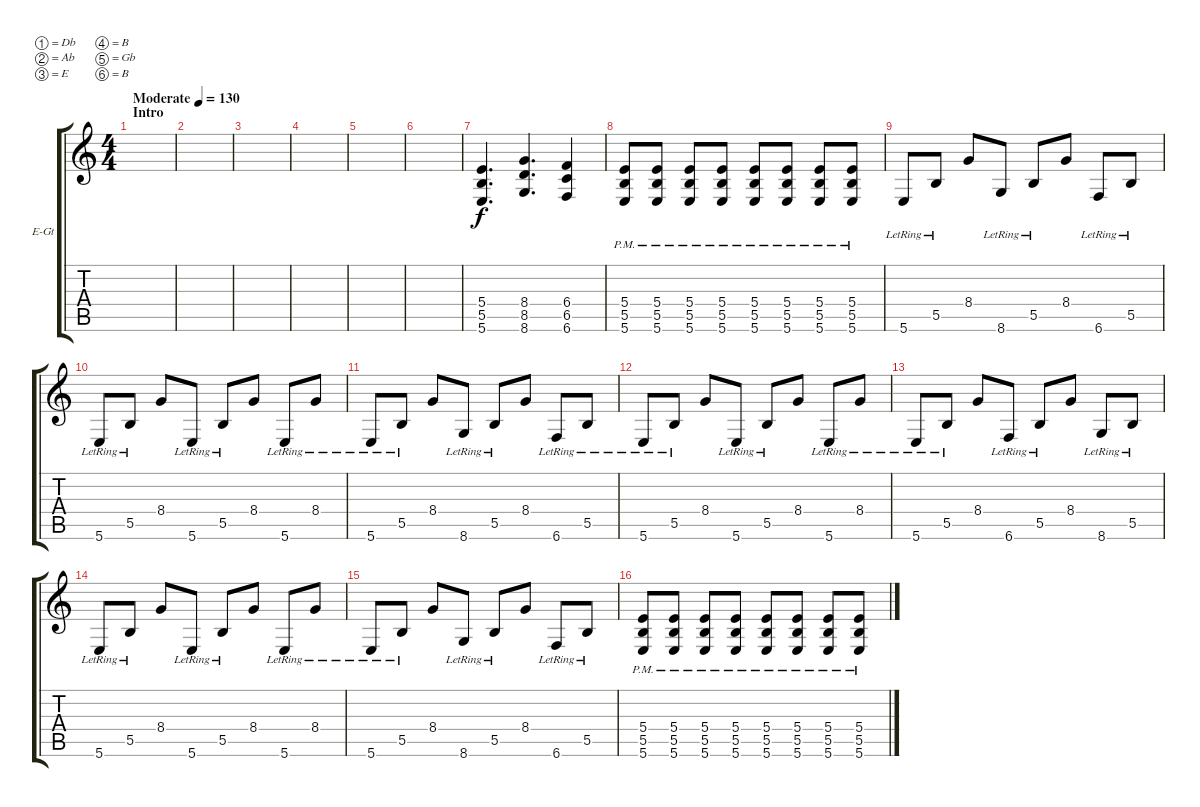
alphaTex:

\bracketExtendMode groupsimilarinstruments
\firstSystemTrackNameOrientation horizontal
\otherSystemsTrackNameOrientation horizontal
\track ("Mick Thomson" "E-Gt") {instrument overdrivenguitar}
\staff {score tabs}
\tuning (Db4 Ab3 E3 B2 Gb2 B1)
\ts (4 4)
\beaming (8 2 2 2 2)
\section ("" "Intro")
\tempo (130 "Moderate")
\clef g2
\ks c
|
|
|
|
|
|
(5.6 5.5 5.4).4{d} (8.6 8.5 8.4).4{d} (6.6 6.5 6.4).4 |
(5.6{pm} 5.5{pm} 5.4{pm}).8 (5.6{pm} 5.5{pm} 5.4{pm}).8 (5.6{pm} 5.5{pm} 5.4{pm}).8 (5.6{pm} 5.5{pm} 5.4{pm}).8 (5.6{pm} 5.5{pm} 5.4{pm}).8 (5.6{pm} 5.5{pm} 5.4{pm}).8 (5.6{pm} 5.5{pm} 5.4{pm}).8 (5.6{pm} 5.5{pm} 5.4{pm}).8 |
5.6{lr}.8 5.5{lr}.8 8.4.8 8.6{lr}.8 5.5{lr}.8 8.4.8 6.6{lr}.8 5.5{lr}.8 |
5.6{lr}.8 5.5{lr}.8 8.4.8 5.6{lr}.8 5.5{lr}.8 8.4.8 5.6{lr}.8 8.4{lr}.8 |
5.6{lr}.8 5.5{lr}.8 8.4.8 8.6{lr}.8 5.5{lr}.8 8.4.8 6.6{lr}.8 5.5{lr}.8 |
5.6{lr}.8 5.5{lr}.8 8.4.8 5.6{lr}.8 5.5{lr}.8 8.4.8 5.6{lr}.8 8.4{lr}.8 |
5.6{lr}.8 5.5{lr}.8 8.4.8 6.6{lr}.8 5.5{lr}.8 8.4.8 8.6{lr}.8 5.5{lr}.8 |
5.6{lr}.8 5.5{lr}.8 8.4.8 5.6{lr}.8 5.5{lr}.8 8.4.8 5.6{lr}.8 8.4{lr}.8 |
5.6{lr}.8 5.5{lr}.8 8.4.8 8.6{lr}.8 5.5{lr}.8 8.4.8 6.6{lr}.8 5.5{lr}.8 |
(5.6{pm} 5.5{pm} 5.4{pm}).8 (5.6{pm} 5.5{pm} 5.4{pm}).8 (5.6{pm} 5.5{pm} 5.4{pm}).8 (5.6{pm} 5.5{pm} 5.4{pm}).8 (5.6{pm} 5.5{pm} 5.4{pm}).8 (5.6{pm} 5.5{pm} 5.4{pm}).8 (5.6{pm} 5.5{pm} 5.4{pm}).8 (5.6{pm} 5.5{pm} 5.4{pm}).8
